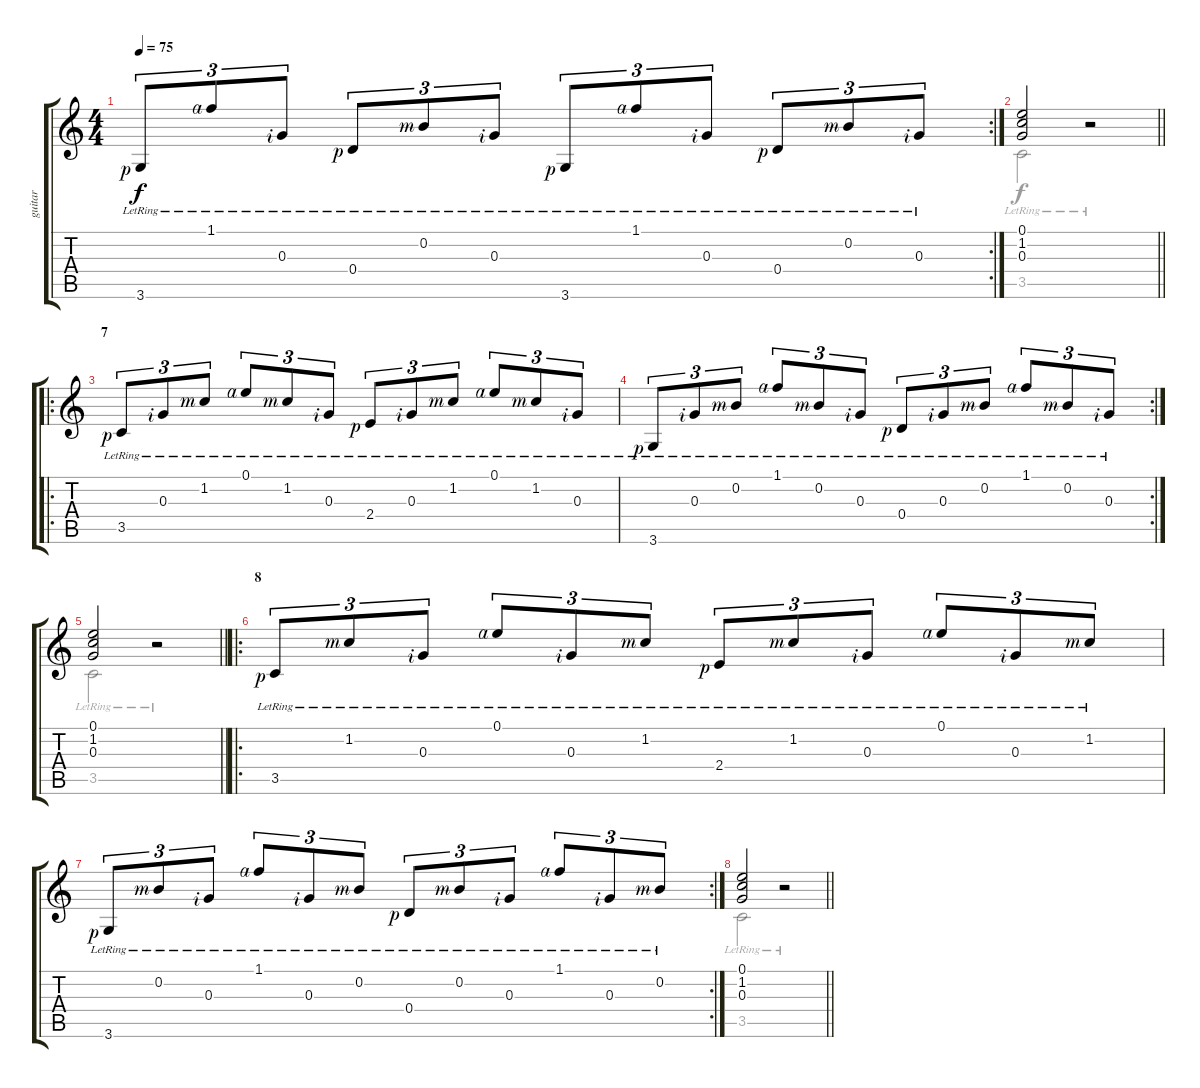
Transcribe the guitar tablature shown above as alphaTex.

\track ("guitar" "guitar") {instrument acousticguitarnylon}
\staff {score tabs}
\tuning (E4 B3 G3 D3 A2 E2) {hide}
\voice
\rc 2
\ts (4 4)
\tempo 75
\clef g2
\ks c
3.6{lr rf 1}.8{tu (3 2) dy f} 1.1{lr rf 4}.8{tu (3 2)} 0.3{lr rf 2}.8{tu (3 2)} 0.4{lr rf 1}.8{tu (3 2)} 0.2{lr rf 3}.8{tu (3 2)} 0.3{lr rf 2}.8{tu (3 2)} 3.6{lr rf 1}.8{tu (3 2)} 1.1{lr rf 4}.8{tu (3 2)} 0.3{lr rf 2}.8{tu (3 2)} 0.4{lr rf 1}.8{tu (3 2)} 0.2{lr rf 3}.8{tu (3 2)} 0.3{lr rf 2}.8{tu (3 2)} |
\barLineRight lightlight
(0.1 1.2 0.3).2 r.2 |
\ro
\section ("" "7")
3.5{lr rf 1}.8{tu (3 2)} 0.3{lr rf 2}.8{tu (3 2)} 1.2{lr rf 3}.8{tu (3 2)} 0.1{lr rf 4}.8{tu (3 2) beam Up} 1.2{lr rf 3}.8{tu (3 2) beam Up} 0.3{lr rf 2}.8{tu (3 2) beam Up} 2.4{lr rf 1}.8{tu (3 2)} 0.3{lr rf 2}.8{tu (3 2)} 1.2{lr rf 3}.8{tu (3 2)} 0.1{lr rf 4}.8{tu (3 2) beam Up} 1.2{lr rf 3}.8{tu (3 2) beam Up} 0.3{lr rf 2}.8{tu (3 2) beam Up} |
\rc 2
3.6{lr rf 1}.8{tu (3 2)} 0.3{lr rf 2}.8{tu (3 2)} 0.2{lr rf 3}.8{tu (3 2)} 1.1{lr rf 4}.8{tu (3 2) beam Up} 0.2{lr rf 3}.8{tu (3 2) beam Up} 0.3{lr rf 2}.8{tu (3 2) beam Up} 0.4{lr rf 1}.8{tu (3 2)} 0.3{lr rf 2}.8{tu (3 2)} 0.2{lr rf 3}.8{tu (3 2)} 1.1{lr rf 4}.8{tu (3 2) beam Up} 0.2{lr rf 3}.8{tu (3 2) beam Up} 0.3{lr rf 2}.8{tu (3 2) beam Up} |
\barLineRight lightlight
(0.1 1.2 0.3).2 r.2 |
\ro
\section ("" "8")
3.5{lr rf 1}.8{tu (3 2)} 1.2{lr rf 3}.8{tu (3 2)} 0.3{lr rf 2}.8{tu (3 2)} 0.1{lr rf 4}.8{tu (3 2) beam Up} 0.3{lr rf 2}.8{tu (3 2) beam Up} 1.2{lr rf 3}.8{tu (3 2) beam Up} 2.4{lr rf 1}.8{tu (3 2)} 1.2{lr rf 3}.8{tu (3 2)} 0.3{lr rf 2}.8{tu (3 2)} 0.1{lr rf 4}.8{tu (3 2) beam Up} 0.3{lr rf 2}.8{tu (3 2) beam Up} 1.2{lr rf 3}.8{tu (3 2) beam Up} |
\rc 2
3.6{lr rf 1}.8{tu (3 2)} 0.2{lr rf 3}.8{tu (3 2)} 0.3{lr rf 2}.8{tu (3 2)} 1.1{lr rf 4}.8{tu (3 2) beam Up} 0.3{lr rf 2}.8{tu (3 2) beam Up} 0.2{lr rf 3}.8{tu (3 2) beam Up} 0.4{lr rf 1}.8{tu (3 2)} 0.2{lr rf 3}.8{tu (3 2)} 0.3{lr rf 2}.8{tu (3 2)} 1.1{lr rf 4}.8{tu (3 2) beam Up} 0.3{lr rf 2}.8{tu (3 2) beam Up} 0.2{lr rf 3}.8{tu (3 2) beam Up} |
\barLineRight lightlight
(0.1 1.2 0.3).2 r.2
\voice
\clef g2
\ottava regular
\simile none
\ks c
|
\barLineRight lightlight
3.5{lr}.2 r.2 |
|
|
\barLineRight lightlight
3.5{lr}.2 r.2 |
|
|
\barLineRight lightlight
3.5{lr}.2 r.2
